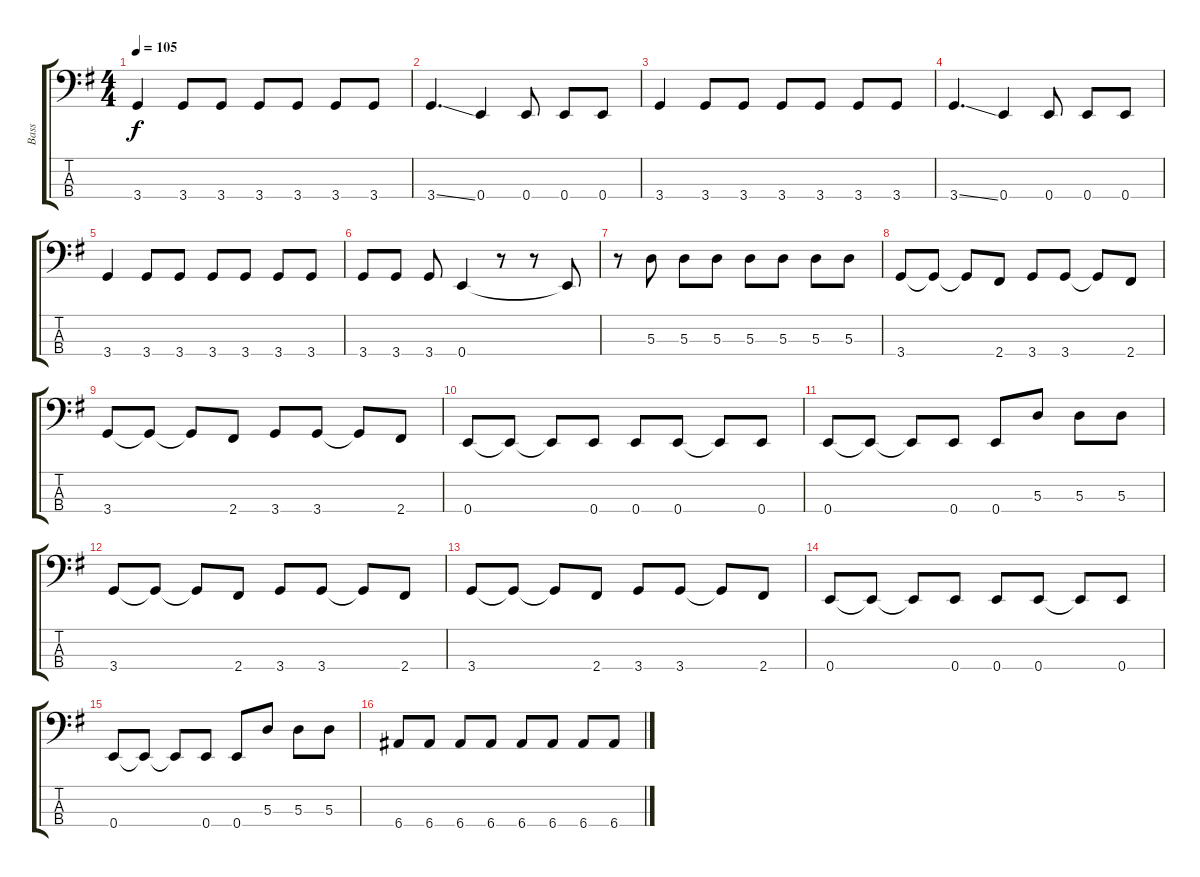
\track ("Bass" "Bass") {instrument electricbassfinger}
\staff {score tabs}
\tuning (G2 D2 A1 E1) {hide}
\ts (4 4)
\tempo 105
\clef f4
\ks g
3.4.4{dy f} 3.4.8 3.4.8 3.4.8 3.4.8 3.4.8 3.4.8 |
3.4{ss}.4{d} 0.4.4 0.4.8 0.4.8 0.4.8 |
3.4.4 3.4.8 3.4.8 3.4.8 3.4.8 3.4.8 3.4.8 |
3.4{ss}.4{d} 0.4.4 0.4.8 0.4.8 0.4.8 |
3.4.4 3.4.8 3.4.8 3.4.8 3.4.8 3.4.8 3.4.8 |
3.4.8 3.4.8 3.4.8 0.4.4 r.8 r.8 0.4{t}.8 |
r.8 5.3.8 5.3.8 5.3.8 5.3.8 5.3.8 5.3.8 5.3.8 |
3.4.8 3.4{t}.8 3.4{t}.8 2.4.8 3.4.8 3.4.8 3.4{t}.8 2.4.8 |
3.4.8 3.4{t}.8 3.4{t}.8 2.4.8 3.4.8 3.4.8 3.4{t}.8 2.4.8 |
0.4.8 0.4{t}.8 0.4{t}.8 0.4.8 0.4.8 0.4.8 0.4{t}.8 0.4.8 |
0.4.8 0.4{t}.8 0.4{t}.8 0.4.8 0.4.8 5.3.8 5.3.8 5.3.8 |
3.4.8 3.4{t}.8 3.4{t}.8 2.4.8 3.4.8 3.4.8 3.4{t}.8 2.4.8 |
3.4.8 3.4{t}.8 3.4{t}.8 2.4.8 3.4.8 3.4.8 3.4{t}.8 2.4.8 |
0.4.8 0.4{t}.8 0.4{t}.8 0.4.8 0.4.8 0.4.8 0.4{t}.8 0.4.8 |
0.4.8 0.4{t}.8 0.4{t}.8 0.4.8 0.4.8 5.3.8 5.3.8 5.3.8 |
6.4.8 6.4.8 6.4.8 6.4.8 6.4.8 6.4.8 6.4.8 6.4.8
